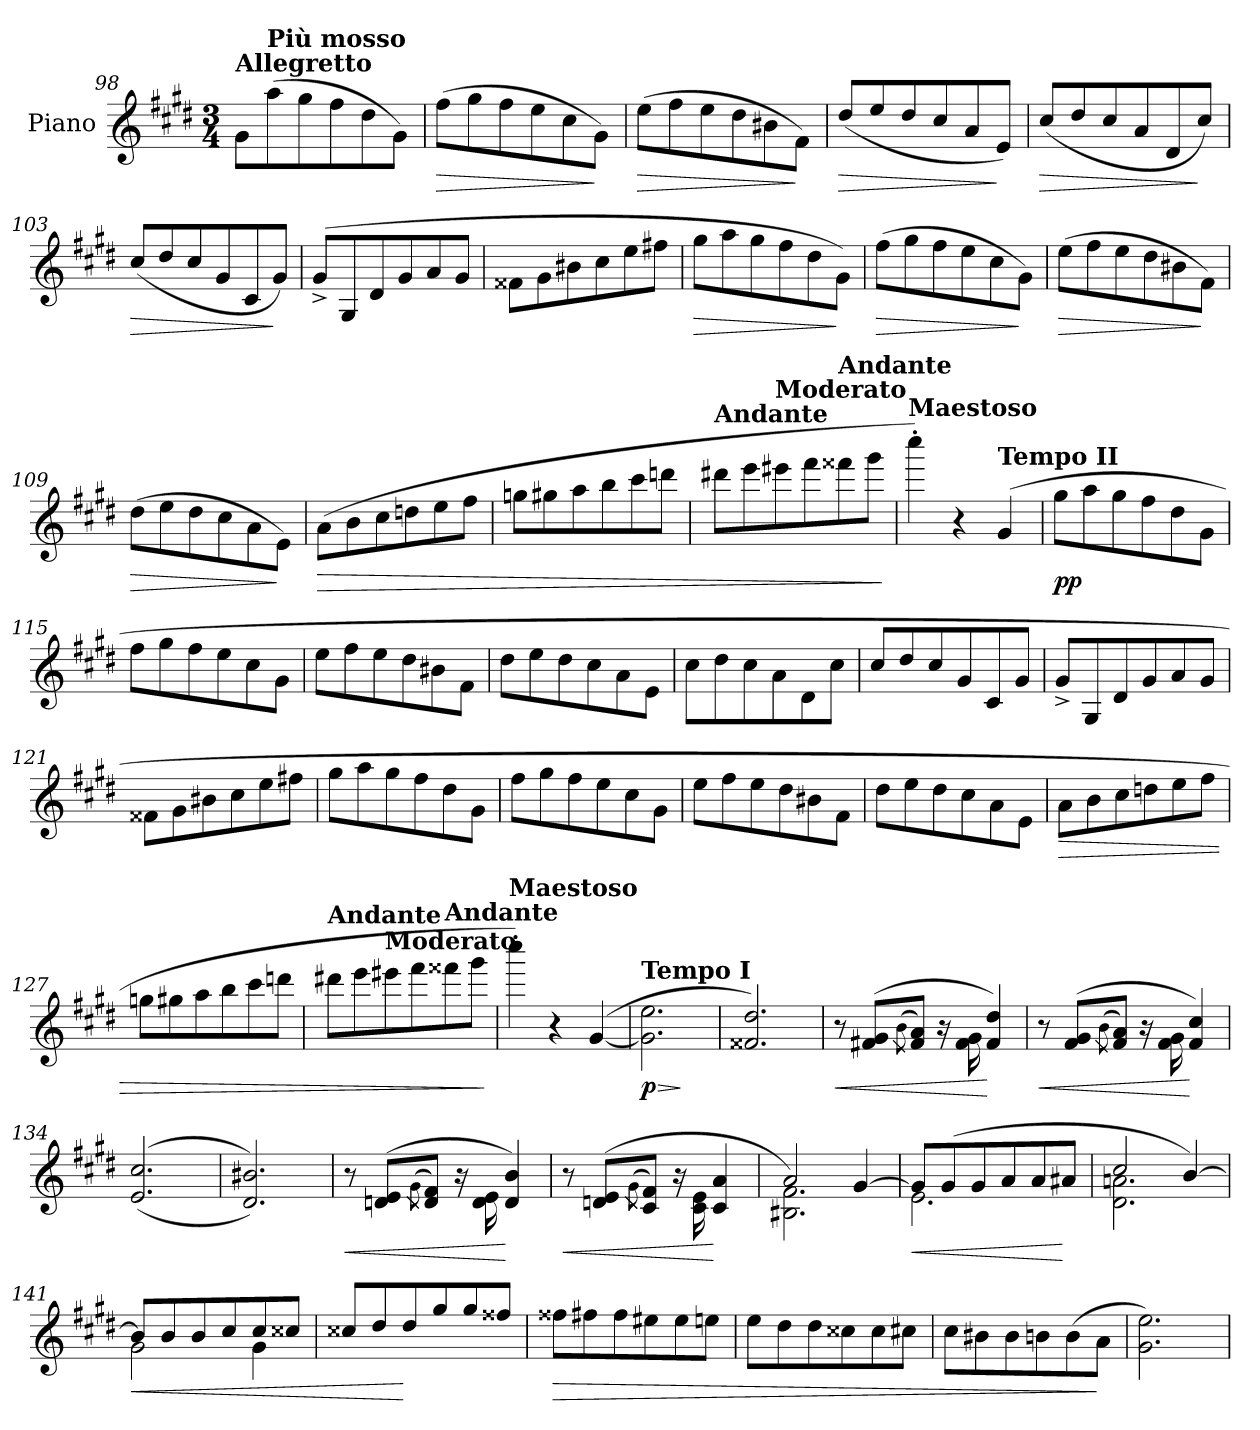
**kern	**dynam
*part1	*part1
*staff1	*staff1
*I"Piano	*
*I'Pno	*
*clefG2	*
*k[f#c#g#d#]	*
*E:	*
*M3/4	*
=98	=98
!LO:TX:a:B:t=Allegretto	!
8g#\L	.
!LO:TX:a:B:t=Più mosso	!
(8aa\	.
8gg#\	.
8ff#\	.
8dd#\	.
8g#\J)	.
=99	=99
!	!LO:HP:b
(8ff#\L	>
8gg#\	.
8ff#\	.
8ee\	.
8cc#\	.
8g#\J)	]
=100	=100
!	!LO:HP:b
(8ee\L	>
8ff#\	.
8ee\	.
8dd#\	.
8b#X\	.
8f#\J)	]
!!LO:PB:g=z
=101	=101
!	!LO:HP:b
(8dd#/L	>
8ee/	.
8dd#/	.
8cc#/	.
8a/	.
8e/J)	]
=102	=102
!	!LO:HP:b
(8cc#/L	>
8dd#/	.
8cc#/	.
8a/	.
8d#/	.
8cc#/J)	]
=103	=103
!	!LO:HP:b
(8cc#/L	>
8dd#/	.
8cc#/	.
8g#/	.
8c#/	.
8g#/J)	]
=104	=104
(8g#^/L	.
8G#/	.
8d#/	.
8g#/	.
8a/	.
8g#/J	.
=105	=105
8f##X\L	.
8g#\	.
8b#X\	.
8cc#\	.
8ee\	.
8ff#X\J	.
=106	=106
!	!LO:HP:b
8gg#\L	>
8aa\	.
8gg#\	.
8ff#\	.
8dd#\	.
8g#\J)	]
!!LO:LB:g=z
=107	=107
!	!LO:HP:b
(8ff#\L	>
8gg#\	.
8ff#\	.
8ee\	.
8cc#\	.
8g#\J)	]
=108	=108
!	!LO:HP:b
(8ee\L	>
8ff#\	.
8ee\	.
8dd#\	.
8b#X\	.
8f#\J)	]
=109	=109
!	!LO:HP:b
(8dd#\L	>
8ee\	.
8dd#\	.
8cc#\	.
8a\	.
8e\J)	]
=110	=110
!	!LO:HP:b
(8a\L	>
8b\	.
8cc#\	.
8ddn\	.
8ee\	.
8ff#\J	.
=111	=111
8ggn\L	.
8gg#X\	.
8aa\	.
8bb\	.
8ccc#\	.
8dddn\J	.
!!LO:LB:g=z
=112	=112
!LO:TX:a:B:t=Andante	!
8ddd#X\L	.
8eee\	.
!LO:TX:a:B:t=Moderato	!
8eee#X\	.
8fff#\	.
!LO:TX:a:B:t=Andante	!
8fff##X\	.
8ggg#\J	.
.	]
!!LO:LB:g=z
=113	=113
!LO:TX:a:B:t=Maestoso	!
4cccc#'\)	.
4r	.
!LO:TX:a:B:t=Tempo II	!
(4g#/	.
=114	=114
!	!LO:DY:b
8gg#\L	pp
8aa\	.
8gg#\	.
8ff#\	.
8dd#\	.
8g#\J	.
=115	=115
8ff#\L	.
8gg#\	.
8ff#\	.
8ee\	.
8cc#\	.
8g#\J	.
=116	=116
8ee\L	.
8ff#\	.
8ee\	.
8dd#\	.
8b#X\	.
8f#\J	.
=117	=117
8dd#\L	.
8ee\	.
8dd#\	.
8cc#\	.
8a\	.
8e\J	.
=118	=118
8cc#\L	.
8dd#\	.
8cc#\	.
8a\	.
8d#\	.
8cc#\J	.
!!LO:LB:g=z
=119	=119
8cc#/L	.
8dd#/	.
8cc#/	.
8g#/	.
8c#/	.
8g#/J	.
!!LO:LB:g=z
=120	=120
8g#^/L	.
8G#/	.
8d#/	.
8g#/	.
8a/	.
8g#/J	.
=121	=121
8f##X\L	.
8g#\	.
8b#X\	.
8cc#\	.
8ee\	.
8ff#X\J	.
=122	=122
8gg#\L	.
8aa\	.
8gg#\	.
8ff#\	.
8dd#\	.
8g#\J	.
=123	=123
8ff#\L	.
8gg#\	.
8ff#\	.
8ee\	.
8cc#\	.
8g#\J	.
=124	=124
8ee\L	.
8ff#\	.
8ee\	.
8dd#\	.
8b#X\	.
8f#\J	.
=125	=125
8dd#\L	.
8ee\	.
8dd#\	.
8cc#\	.
8a\	.
8e\J	.
!!LO:LB:g=z
=126	=126
!	!LO:HP:b
8a\L	>
8b\	.
8cc#\	.
8ddn\	.
8ee\	.
8ff#\J	.
=127	=127
8ggn\L	.
8gg#X\	.
8aa\	.
8bb\	.
8ccc#\	.
8dddn\J	.
=128	=128
!LO:TX:a:B:t=Andante	!
8ddd#X\L	.
8eee\	.
!LO:TX:a:B:t=Moderato	!
8eee#X\	.
8fff#\	.
!LO:TX:a:B:t=Andante	!
8fff##X\	.
8ggg#\J	.
.	]
=129	=129
!LO:TX:a:B:t=Maestoso	!
4cccc#'\)	.
4r	.
([4g#/	.
=130	=130
!LO:TX:a:B:t=Tempo I	!
!	!LO:HP:b
!	!LO:DY:n=1:b
2.g#\] 2.ee\	> p
.	]
=131	=131
2.f##X/ 2.dd#/)	.
!!LO:PB:g=z
=132	=132
!	!LO:HP:b
*^	*
8ryy	8r	<
8ryy	(8f#X/ 8g#/L	.
.	(8qb\	.
8ryy	8f#/ 8a/J)	.
16r	16ryy	.
16ryy	16f#\ 16g#\	.
4ryy	4f#/ 4dd#/)	[
=133	=133	=133
!	!	!LO:HP:b
8ryy	8r	<
8ryy	(8f#/ 8g#/L	.
.	(8qb\	.
8ryy	8f#/ 8a/J)	.
16r	16ryy	.
16ryy	16f#\ 16g#\	.
4ryy	4f#/ 4cc#/)	[
*v	*v	*
=134	=134
((2.e/ 2.cc#/	.
=135	=135
2.d#/ 2.b#X/))	.
=136	=136
!	!LO:HP:b
*^	*
8ryy	8r	<
8ryy	(8dn/ 8e/L	.
.	(8qg#\	.
8ryy	8d/ 8f#/J)	.
16r	16ryy	.
16ryy	16d\ 16e\	.
4ryy	4d/ 4b/)	[
!!LO:LB:g=z	!!
=137	=137	=137
!	!	!LO:HP:b
8ryy	8r	<
8ryy	(8dn/ 8e/L	.
.	(8qg#\	.
8ryy	8c#/ 8f#/J)	.
16r	16ryy	.
16ryy	16c#\ 16e\	.
4ryy	4c#/ 4a/	[
!!LO:LB:g=z	!!
=138	=138	=138
2a/	2.B#X\ 2.f#\)	.
[4g#/	.	.
=139	=139	=139
!	!	!LO:HP:b
8g#/L]	2.e\	<
(8g#/	.	.
8g#/	.	.
8a/	.	.
8a/	.	.
8a#X/J	.	[
=140	=140	=140
2cc#/	2.d#\ 2.an\	.
[4b/)	.	.
=141	=141	=141
!	!	!LO:HP:b
8b/L]	2g#\	<
8b/	.	.
8b/	.	.
8cc#/	.	.
8cc#/	4g#\	.
8cc##X/J	.	.
*v	*v	*
=142	=142
8cc##X/L	.
8dd#/	.
8dd#/	[
8gg#/	.
8gg#/	.
8ff##X/J	.
=143	=143
!	!LO:HP:b
8ff##X\L	>
8ff#X\	.
8ff#\	.
8ee#X\	.
8ee#\	.
8een\J	.
!!LO:LB:g=z
=144	=144
8ee\L	.
8dd#\	.
8dd#\	.
8cc##X\	.
8cc##\	.
8cc#X\J	.
=145	=145
8cc#\L	.
8b#X\	.
8b#\	.
8bn\	.
(8b\	.
8a\J	]
=146	=146
2.g#\ 2.ee\)	.
=	=
*-	*-
